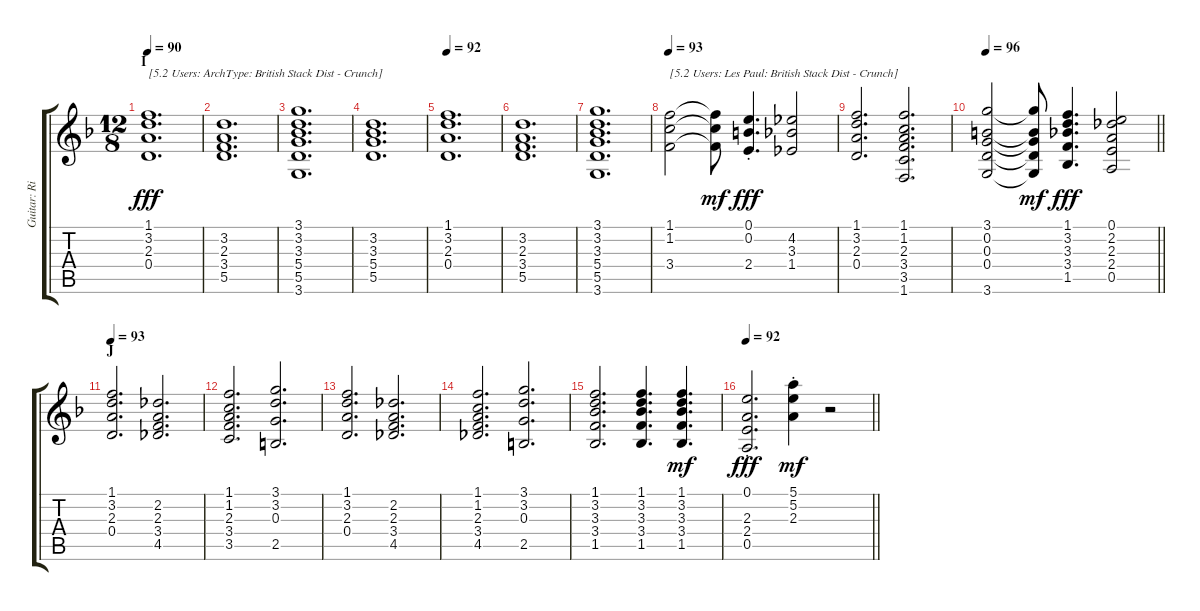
\track ("Guitar: Rik" "Guitar: Ri") {instrument distortionguitar}
\staff {score tabs}
\tuning (E4 B3 G3 D3 A2 E2) {hide}
\ts (12 8)
\section ("" "I")
\tempo 90
\clef g2
\ks f
(1.1 3.2 2.3 0.4).1{d txt "[5.2 Users: ArchType: British Stack Dist - Crunch]" dy fff volume 13 instrument electricguitarjazz} |
(3.2 2.3 3.4 5.5).1{d} |
(3.1 3.2 3.3 5.4 5.5 3.6).1{d} |
(3.2 3.3 5.4 5.5).1{d} |
\tempo 92
(1.1 3.2 2.3 0.4).1{d} |
(3.2 2.3 3.4 5.5).1{d} |
(3.1 3.2 3.3 5.4 5.5 3.6).1{d} |
\tempo 93
(1.1 1.2 3.4).2{txt "[5.2 Users: Les Paul: British Stack Dist - Crunch]" volume 12 instrument distortionguitar} (1.1{t} 1.2{t} 3.4{t}).8{dy mf} (0.1{st} 0.2{st} 2.4).4{d dy fff} (4.2 3.3 1.4).2 |
(1.1 3.2 2.3 0.4).2{d} (1.1 1.2 2.3 3.4 3.5 1.6).2{d} |
\tempo 96
\barLineRight lightlight
(3.1 0.2 0.3 0.4 3.6).2 (3.1{t} 0.2{t} 0.3{t} 0.4{t} 3.6{t}).8{dy mf} (1.1 3.2 3.3 3.4 1.5).4{d dy fff} (0.1 2.2 2.3 2.4 0.5).2 |
\section ("" "J")
\tempo 93
(1.1 3.2 2.3 0.4).2{d} (2.2 2.3 3.4 4.5).2{d} |
(1.1 1.2 2.3 3.4 3.5).2{d} (3.1 3.2 0.3 2.5).2{d} |
(1.1 3.2 2.3 0.4).2{d} (2.2 2.3 3.4 4.5).2{d} |
(1.1 1.2 2.3 3.4 4.5).2{d} (3.1 3.2 0.3 2.5).2{d} |
(1.1 3.2 3.3 3.4 1.5).2{d} (1.1 3.2 3.3 3.4 1.5).4{d} (1.1 3.2 3.3 3.4 1.5).4{d dy mf} |
\tempo 92
\barLineRight lightlight
(0.1{st} 2.3 2.4 0.5).2{d dy fff} (5.1{st} 5.2{st} 2.3{st}).4{dy mf} r.2
